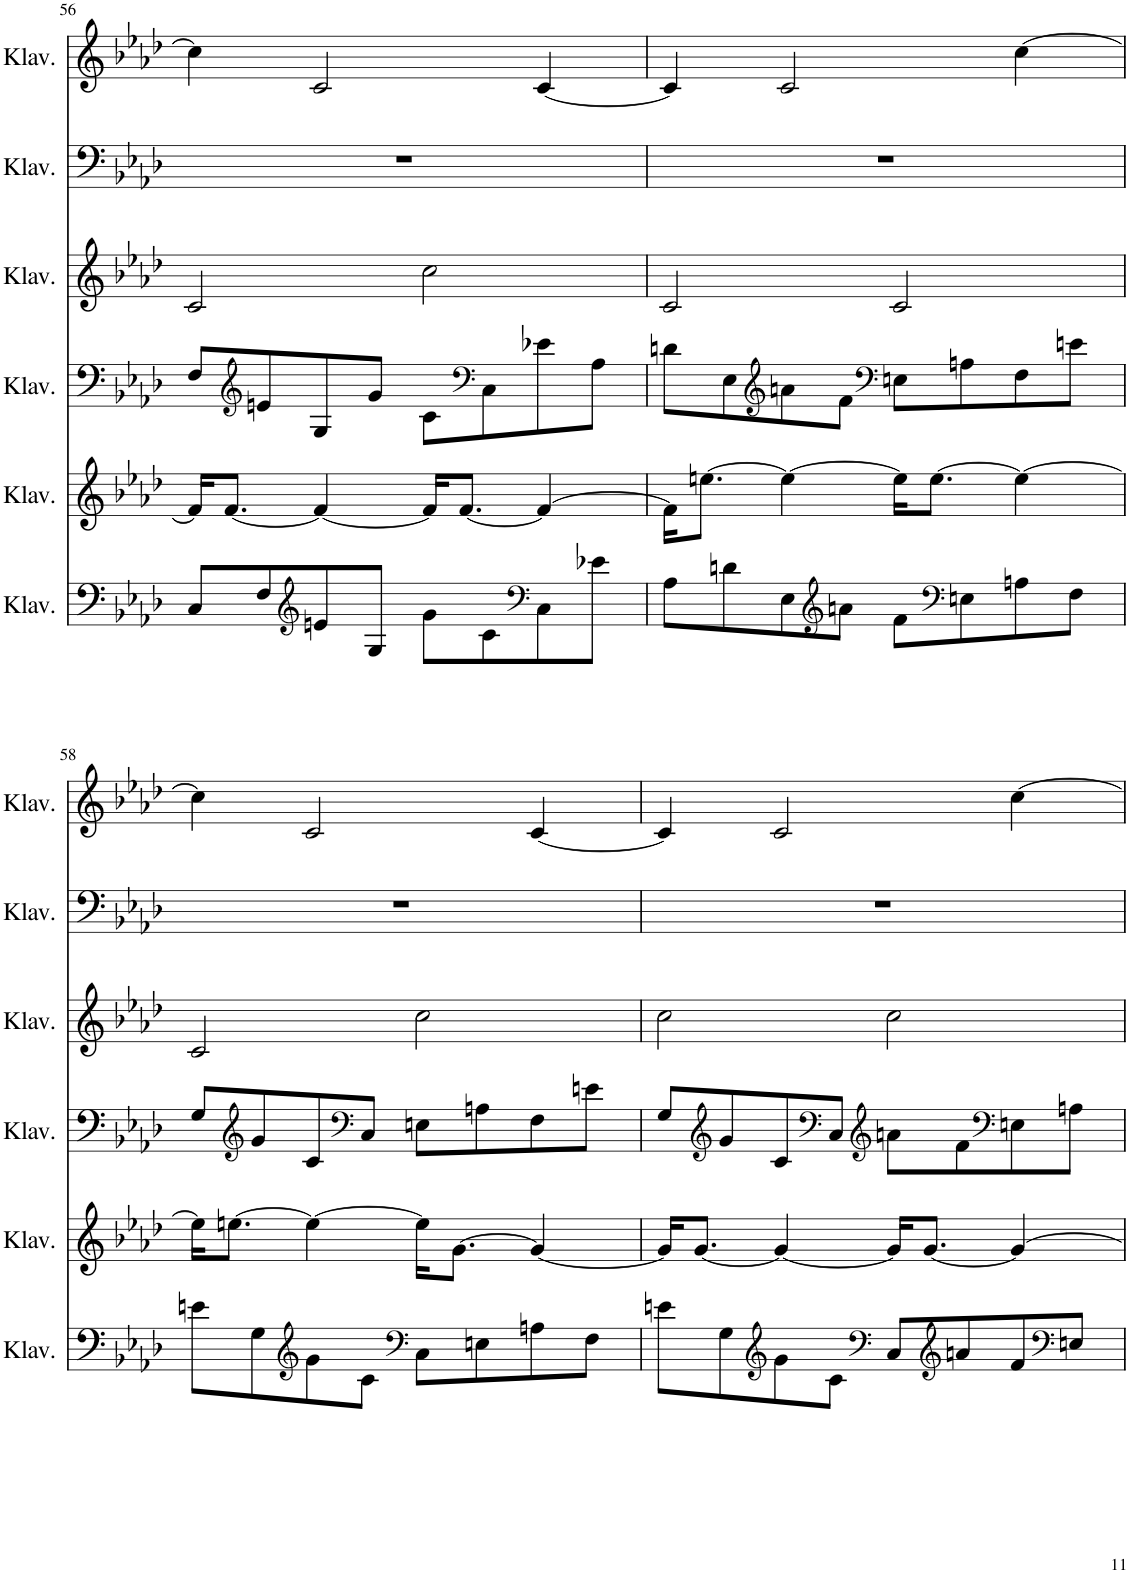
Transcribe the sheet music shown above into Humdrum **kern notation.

**kern	**kern	**kern	**kern	**kern	**kern
*part6	*part5	*part4	*part3	*part2	*part1
*staff6	*staff5	*staff4	*staff3	*staff2	*staff1
*I"Klavier	*I"Klavier	*I"Klavier	*I"Klavier	*I"Klavier	*I"Klavier
*I'Klav.	*I'Klav.	*I'Klav.	*I'Klav.	*I'Klav.	*I'Klav.
!!LO:PB:g=z
*clefG2	*clefG2	*clefF4	*clefG2	*clefF4	*clefG2
*k[b-e-a-d-]	*k[b-e-a-d-]	*k[b-e-a-d-]	*k[b-e-a-d-]	*k[b-e-a-d-]	*k[b-e-a-d-]
*M4/4	*M4/4	*M4/4	*M4/4	*M4/4	*M4/4
=56	=56	=56	=56	=56	=56
8C/L	16f/KL]	8F/L	2c/	1r	4cc\]
.	[8.f/J	.	.	.	.
*	*	*clefG2	*	*	*
8F/	.	8en/	.	.	.
*clefG2	*	*	*	*	*
8en/	4f/_	8G/	.	.	2c/
8G/J	.	8g/J	.	.	.
8g\L	16f/KL]	8c\L	2cc\	.	.
.	[8.f/J	.	.	.	.
*	*	*clefF4	*	*	*
8c\	.	8C\	.	.	.
*clefF4	*	*	*	*	*
8C\	4f/_	8e-X\	.	.	[4c/
8e-X\J	.	8A-\J	.	.	.
=57	=57	=57	=57	=57	=57
8A-\L	16f\KL]	8dn\L	2c/	1r	4c/]
.	[8.een\J	.	.	.	.
8dn\	.	8E-\	.	.	.
*	*	*clefG2	*	*	*
8E-\	4ee\_	8an\	.	.	2c/
*clefG2	*	*	*	*	*
8an\J	.	8f\J	.	.	.
*	*	*clefF4	*	*	*
8f\L	16ee\KL]	8En\L	2c/	.	.
.	[8.ee\J	.	.	.	.
*clefF4	*	*	*	*	*
8En\	.	8An\	.	.	.
8An\	4ee\_	8F\	.	.	[4cc\
8F\J	.	8en\J	.	.	.
!!LO:LB:g=z
=58	=58	=58	=58	=58	=58
8en\L	16ee\KL]	8G/L	2c/	1r	4cc\]
.	[8.een\J	.	.	.	.
*	*	*clefG2	*	*	*
8G\	.	8g/	.	.	.
*clefG2	*	*	*	*	*
8g\	4ee\_	8c/	.	.	2c/
*	*	*clefF4	*	*	*
8c\J	.	8C/J	.	.	.
*clefF4	*	*	*	*	*
8C\L	16ee\KL]	8En\L	2cc\	.	.
.	[8.g\J	.	.	.	.
8En\	.	8An\	.	.	.
8An\	4g/_	8F\	.	.	[4c/
8F\J	.	8en\J	.	.	.
=59	=59	=59	=59	=59	=59
8en\L	16g/KL]	8G/L	2cc\	1r	4c/]
.	[8.g/J	.	.	.	.
*	*	*clefG2	*	*	*
8G\	.	8g/	.	.	.
*clefG2	*	*	*	*	*
8g\	4g/_	8c/	.	.	2c/
*	*	*clefF4	*	*	*
8c\J	.	8C/J	.	.	.
*clefF4	*	*clefG2	*	*	*
8C/L	16g/KL]	8an\L	2cc\	.	.
.	[8.g/J	.	.	.	.
*clefG2	*	*	*	*	*
8an/	.	8f\	.	.	.
*	*	*clefF4	*	*	*
8f/	4g/_	8En\	.	.	[4cc\
*clefF4	*	*	*	*	*
8En/J	.	8An\J	.	.	.
=	=	=	=	=	=
*-	*-	*-	*-	*-	*-
